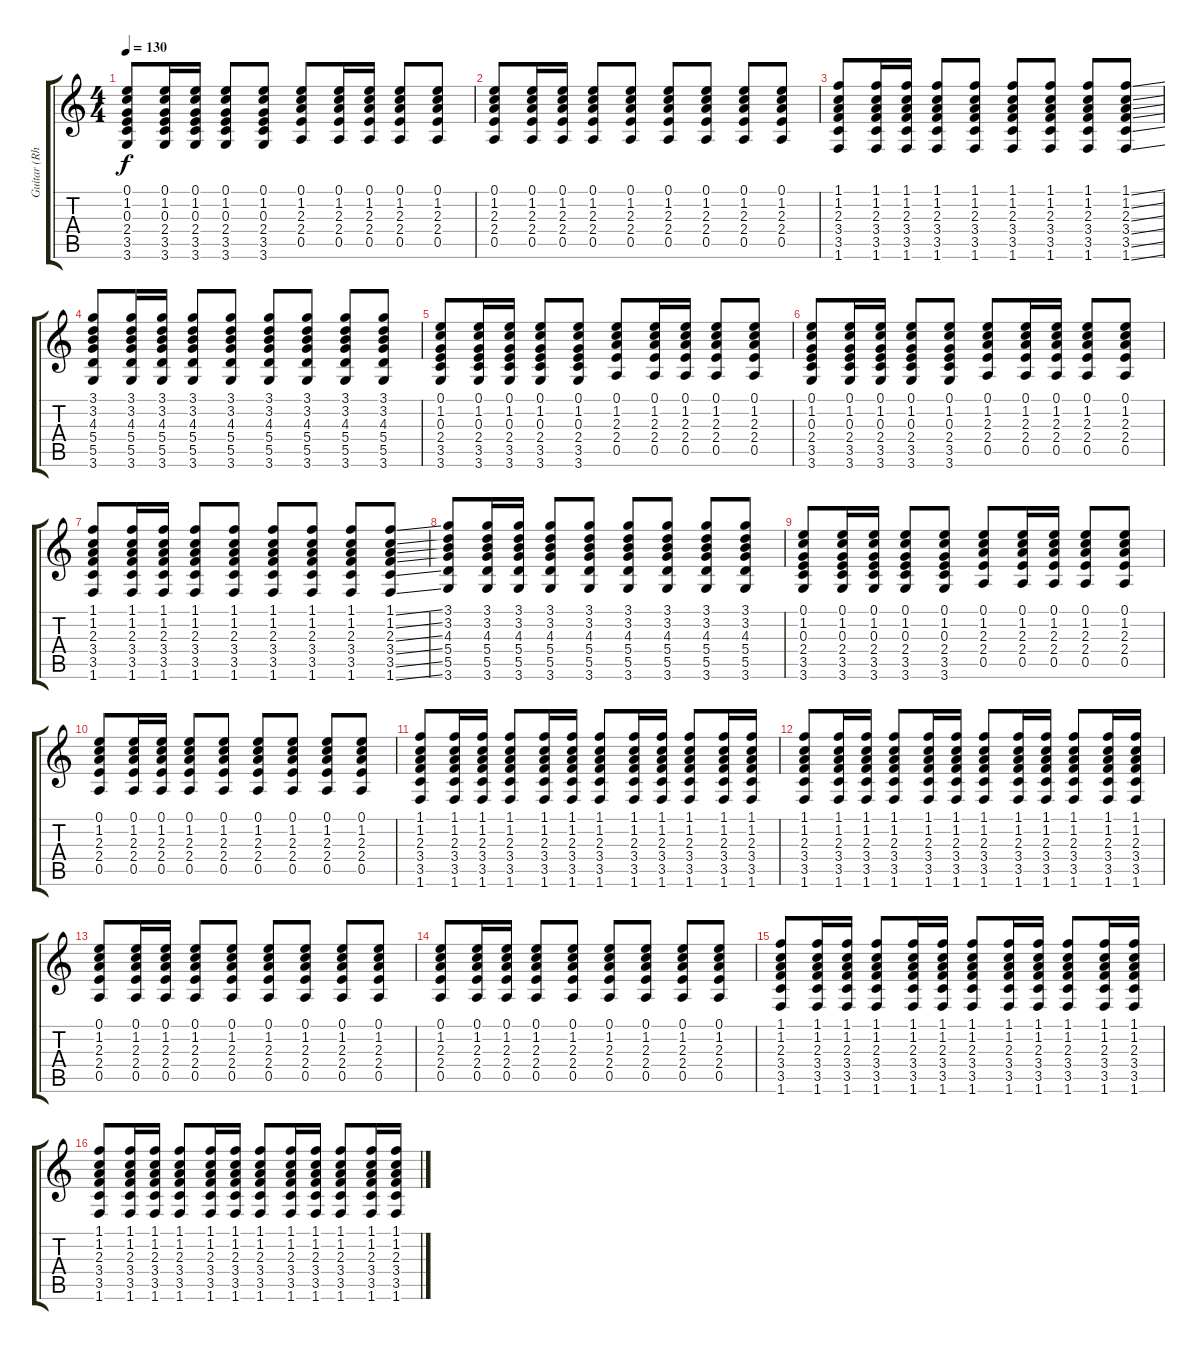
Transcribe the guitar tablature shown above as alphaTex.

\track ("Guitar (Rhythm)" "Guitar (Rh") {instrument acousticguitarsteel}
\staff {score tabs}
\tuning (E4 B3 G3 D3 A2 E2) {hide}
\ts (4 4)
\tempo 130
\clef g2
\ks c
(0.1 1.2 0.3 2.4 3.5 3.6).8{dy f} (0.1 1.2 0.3 2.4 3.5 3.6).16 (0.1 1.2 0.3 2.4 3.5 3.6).16 (0.1 1.2 0.3 2.4 3.5 3.6).8 (0.1 1.2 0.3 2.4 3.5 3.6).8 (0.1 1.2 2.3 2.4 0.5).8 (0.1 1.2 2.3 2.4 0.5).16 (0.1 1.2 2.3 2.4 0.5).16 (0.1 1.2 2.3 2.4 0.5).8 (0.1 1.2 2.3 2.4 0.5).8 |
(0.1 1.2 2.3 2.4 0.5).8 (0.1 1.2 2.3 2.4 0.5).16 (0.1 1.2 2.3 2.4 0.5).16 (0.1 1.2 2.3 2.4 0.5).8 (0.1 1.2 2.3 2.4 0.5).8 (0.1 1.2 2.3 2.4 0.5).8 (0.1 1.2 2.3 2.4 0.5).8 (0.1 1.2 2.3 2.4 0.5).8 (0.1 1.2 2.3 2.4 0.5).8 |
(1.1 1.2 2.3 3.4 3.5 1.6).8 (1.1 1.2 2.3 3.4 3.5 1.6).16 (1.1 1.2 2.3 3.4 3.5 1.6).16 (1.1 1.2 2.3 3.4 3.5 1.6).8 (1.1 1.2 2.3 3.4 3.5 1.6).8 (1.1 1.2 2.3 3.4 3.5 1.6).8 (1.1 1.2 2.3 3.4 3.5 1.6).8 (1.1 1.2 2.3 3.4 3.5 1.6).8 (1.1{ss} 1.2{ss} 2.3{ss} 3.4{ss} 3.5{ss} 1.6{ss}).8 |
(3.1 3.2 4.3 5.4 5.5 3.6).8 (3.1 3.2 4.3 5.4 5.5 3.6).16 (3.1 3.2 4.3 5.4 5.5 3.6).16 (3.1 3.2 4.3 5.4 5.5 3.6).8 (3.1 3.2 4.3 5.4 5.5 3.6).8 (3.1 3.2 4.3 5.4 5.5 3.6).8 (3.1 3.2 4.3 5.4 5.5 3.6).8 (3.1 3.2 4.3 5.4 5.5 3.6).8 (3.1 3.2 4.3 5.4 5.5 3.6).8 |
(0.1 1.2 0.3 2.4 3.5 3.6).8 (0.1 1.2 0.3 2.4 3.5 3.6).16 (0.1 1.2 0.3 2.4 3.5 3.6).16 (0.1 1.2 0.3 2.4 3.5 3.6).8 (0.1 1.2 0.3 2.4 3.5 3.6).8 (0.1 1.2 2.3 2.4 0.5).8 (0.1 1.2 2.3 2.4 0.5).16 (0.1 1.2 2.3 2.4 0.5).16 (0.1 1.2 2.3 2.4 0.5).8 (0.1 1.2 2.3 2.4 0.5).8 |
(0.1 1.2 0.3 2.4 3.5 3.6).8 (0.1 1.2 0.3 2.4 3.5 3.6).16 (0.1 1.2 0.3 2.4 3.5 3.6).16 (0.1 1.2 0.3 2.4 3.5 3.6).8 (0.1 1.2 0.3 2.4 3.5 3.6).8 (0.1 1.2 2.3 2.4 0.5).8 (0.1 1.2 2.3 2.4 0.5).16 (0.1 1.2 2.3 2.4 0.5).16 (0.1 1.2 2.3 2.4 0.5).8 (0.1 1.2 2.3 2.4 0.5).8 |
(1.1 1.2 2.3 3.4 3.5 1.6).8 (1.1 1.2 2.3 3.4 3.5 1.6).16 (1.1 1.2 2.3 3.4 3.5 1.6).16 (1.1 1.2 2.3 3.4 3.5 1.6).8 (1.1 1.2 2.3 3.4 3.5 1.6).8 (1.1 1.2 2.3 3.4 3.5 1.6).8 (1.1 1.2 2.3 3.4 3.5 1.6).8 (1.1 1.2 2.3 3.4 3.5 1.6).8 (1.1{ss} 1.2{ss} 2.3{ss} 3.4{ss} 3.5{ss} 1.6{ss}).8 |
(3.1 3.2 4.3 5.4 5.5 3.6).8 (3.1 3.2 4.3 5.4 5.5 3.6).16 (3.1 3.2 4.3 5.4 5.5 3.6).16 (3.1 3.2 4.3 5.4 5.5 3.6).8 (3.1 3.2 4.3 5.4 5.5 3.6).8 (3.1 3.2 4.3 5.4 5.5 3.6).8 (3.1 3.2 4.3 5.4 5.5 3.6).8 (3.1 3.2 4.3 5.4 5.5 3.6).8 (3.1 3.2 4.3 5.4 5.5 3.6).8 |
(0.1 1.2 0.3 2.4 3.5 3.6).8 (0.1 1.2 0.3 2.4 3.5 3.6).16 (0.1 1.2 0.3 2.4 3.5 3.6).16 (0.1 1.2 0.3 2.4 3.5 3.6).8 (0.1 1.2 0.3 2.4 3.5 3.6).8 (0.1 1.2 2.3 2.4 0.5).8 (0.1 1.2 2.3 2.4 0.5).16 (0.1 1.2 2.3 2.4 0.5).16 (0.1 1.2 2.3 2.4 0.5).8 (0.1 1.2 2.3 2.4 0.5).8 |
(0.1 1.2 2.3 2.4 0.5).8 (0.1 1.2 2.3 2.4 0.5).16 (0.1 1.2 2.3 2.4 0.5).16 (0.1 1.2 2.3 2.4 0.5).8 (0.1 1.2 2.3 2.4 0.5).8 (0.1 1.2 2.3 2.4 0.5).8 (0.1 1.2 2.3 2.4 0.5).8 (0.1 1.2 2.3 2.4 0.5).8 (0.1 1.2 2.3 2.4 0.5).8 |
(1.1 1.2 2.3 3.4 3.5 1.6).8 (1.1 1.2 2.3 3.4 3.5 1.6).16 (1.1 1.2 2.3 3.4 3.5 1.6).16 (1.1 1.2 2.3 3.4 3.5 1.6).8 (1.1 1.2 2.3 3.4 3.5 1.6).16 (1.1 1.2 2.3 3.4 3.5 1.6).16 (1.1 1.2 2.3 3.4 3.5 1.6).8 (1.1 1.2 2.3 3.4 3.5 1.6).16 (1.1 1.2 2.3 3.4 3.5 1.6).16 (1.1 1.2 2.3 3.4 3.5 1.6).8 (1.1 1.2 2.3 3.4 3.5 1.6).16 (1.1 1.2 2.3 3.4 3.5 1.6).16 |
(1.1 1.2 2.3 3.4 3.5 1.6).8 (1.1 1.2 2.3 3.4 3.5 1.6).16 (1.1 1.2 2.3 3.4 3.5 1.6).16 (1.1 1.2 2.3 3.4 3.5 1.6).8 (1.1 1.2 2.3 3.4 3.5 1.6).16 (1.1 1.2 2.3 3.4 3.5 1.6).16 (1.1 1.2 2.3 3.4 3.5 1.6).8 (1.1 1.2 2.3 3.4 3.5 1.6).16 (1.1 1.2 2.3 3.4 3.5 1.6).16 (1.1 1.2 2.3 3.4 3.5 1.6).8 (1.1 1.2 2.3 3.4 3.5 1.6).16 (1.1 1.2 2.3 3.4 3.5 1.6).16 |
(0.1 1.2 2.3 2.4 0.5).8 (0.1 1.2 2.3 2.4 0.5).16 (0.1 1.2 2.3 2.4 0.5).16 (0.1 1.2 2.3 2.4 0.5).8 (0.1 1.2 2.3 2.4 0.5).8 (0.1 1.2 2.3 2.4 0.5).8 (0.1 1.2 2.3 2.4 0.5).8 (0.1 1.2 2.3 2.4 0.5).8 (0.1 1.2 2.3 2.4 0.5).8 |
(0.1 1.2 2.3 2.4 0.5).8 (0.1 1.2 2.3 2.4 0.5).16 (0.1 1.2 2.3 2.4 0.5).16 (0.1 1.2 2.3 2.4 0.5).8 (0.1 1.2 2.3 2.4 0.5).8 (0.1 1.2 2.3 2.4 0.5).8 (0.1 1.2 2.3 2.4 0.5).8 (0.1 1.2 2.3 2.4 0.5).8 (0.1 1.2 2.3 2.4 0.5).8 |
(1.1 1.2 2.3 3.4 3.5 1.6).8 (1.1 1.2 2.3 3.4 3.5 1.6).16 (1.1 1.2 2.3 3.4 3.5 1.6).16 (1.1 1.2 2.3 3.4 3.5 1.6).8 (1.1 1.2 2.3 3.4 3.5 1.6).16 (1.1 1.2 2.3 3.4 3.5 1.6).16 (1.1 1.2 2.3 3.4 3.5 1.6).8 (1.1 1.2 2.3 3.4 3.5 1.6).16 (1.1 1.2 2.3 3.4 3.5 1.6).16 (1.1 1.2 2.3 3.4 3.5 1.6).8 (1.1 1.2 2.3 3.4 3.5 1.6).16 (1.1 1.2 2.3 3.4 3.5 1.6).16 |
(1.1 1.2 2.3 3.4 3.5 1.6).8 (1.1 1.2 2.3 3.4 3.5 1.6).16 (1.1 1.2 2.3 3.4 3.5 1.6).16 (1.1 1.2 2.3 3.4 3.5 1.6).8 (1.1 1.2 2.3 3.4 3.5 1.6).16 (1.1 1.2 2.3 3.4 3.5 1.6).16 (1.1 1.2 2.3 3.4 3.5 1.6).8 (1.1 1.2 2.3 3.4 3.5 1.6).16 (1.1 1.2 2.3 3.4 3.5 1.6).16 (1.1 1.2 2.3 3.4 3.5 1.6).8 (1.1 1.2 2.3 3.4 3.5 1.6).16 (1.1 1.2 2.3 3.4 3.5 1.6).16
